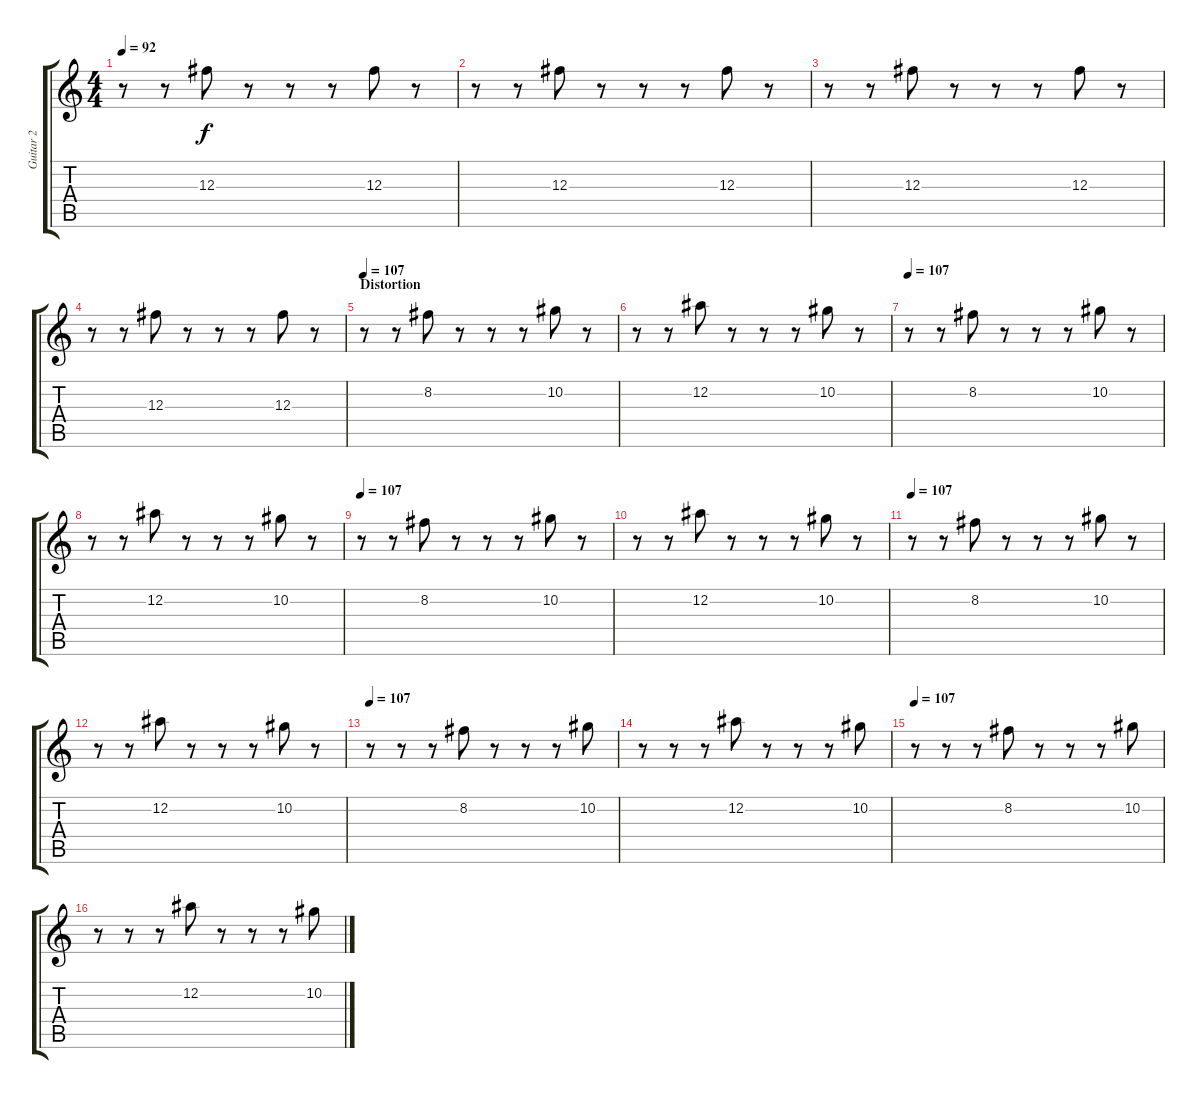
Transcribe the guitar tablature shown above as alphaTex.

\track ("Guitar 2" "Guitar 2") {instrument distortionguitar}
\staff {score tabs}
\tuning (Eb4 Bb3 Gb3 Db3 Ab2 Eb2) {hide}
\ts (4 4)
\tempo 92
\clef g2
\ks c
r.8{dy f} r.8 12.3.8{balance 12} r.8 r.8 r.8 12.3.8{balance 13} r.8 |
r.8 r.8 12.3.8{balance 14} r.8 r.8 r.8 12.3.8{balance 15} r.8 |
r.8 r.8 12.3.8{balance 16} r.8 r.8 r.8 12.3.8{balance 16} r.8 |
r.8 r.8 12.3.8{balance 16} r.8 r.8 r.8 12.3.8{balance 16} r.8 |
\section ("" "Distortion")
\tempo 107
r.8{volume 12 instrument distortionguitar} r.8 8.2.8 r.8 r.8 r.8 10.2.8 r.8 |
r.8 r.8 12.2.8 r.8 r.8 r.8 10.2.8 r.8 |
\tempo 107
r.8{volume 10} r.8 8.2.8 r.8 r.8 r.8 10.2.8 r.8 |
r.8 r.8 12.2.8 r.8 r.8 r.8 10.2.8 r.8 |
\tempo 107
r.8{volume 11} r.8 8.2.8 r.8 r.8 r.8 10.2.8 r.8 |
r.8 r.8 12.2.8 r.8 r.8 r.8 10.2.8 r.8 |
\tempo 107
r.8{volume 10} r.8 8.2.8 r.8 r.8 r.8 10.2.8 r.8 |
r.8 r.8 12.2.8 r.8 r.8 r.8 10.2.8 r.8 |
\tempo 107
r.8{volume 10} r.8 r.8 8.2.8 r.8 r.8 r.8 10.2.8 |
r.8 r.8 r.8 12.2.8 r.8 r.8 r.8 10.2.8 |
\tempo 107
r.8{volume 10} r.8 r.8 8.2.8 r.8 r.8 r.8 10.2.8 |
r.8 r.8 r.8 12.2.8 r.8 r.8 r.8 10.2.8
